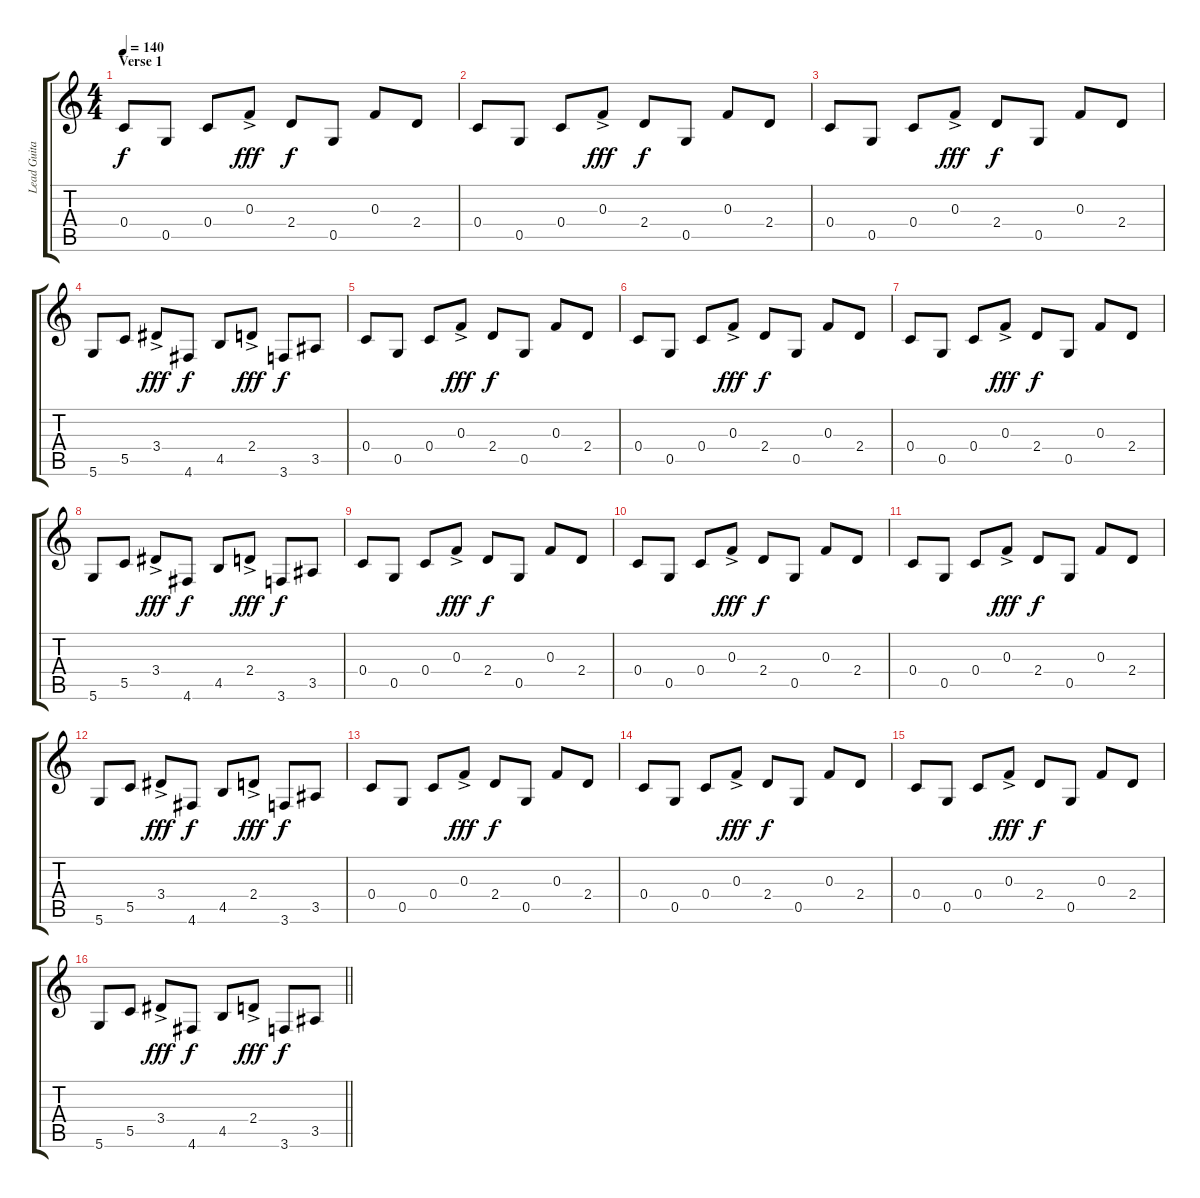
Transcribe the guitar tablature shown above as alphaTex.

\track ("Lead Guitar (Sami)" "Lead Guita") {instrument distortionguitar}
\staff {score tabs}
\tuning (D4 A3 F3 C3 G2 D2) {hide}
\ts (4 4)
\section ("" "Verse 1")
\tempo 140
\clef g2
\ks c
0.4.8{dy f} 0.5.8 0.4.8 0.3{ac}.8{dy fff} 2.4.8{dy f} 0.5.8 0.3.8 2.4.8 |
0.4.8 0.5.8 0.4.8 0.3{ac}.8{dy fff} 2.4.8{dy f} 0.5.8 0.3.8 2.4.8 |
0.4.8 0.5.8 0.4.8 0.3{ac}.8{dy fff} 2.4.8{dy f} 0.5.8 0.3.8 2.4.8 |
5.6.8 5.5.8 3.4{ac}.8{dy fff} 4.6.8{dy f} 4.5.8 2.4{ac}.8{dy fff} 3.6.8{dy f} 3.5.8 |
0.4.8 0.5.8 0.4.8 0.3{ac}.8{dy fff} 2.4.8{dy f} 0.5.8 0.3.8 2.4.8 |
0.4.8 0.5.8 0.4.8 0.3{ac}.8{dy fff} 2.4.8{dy f} 0.5.8 0.3.8 2.4.8 |
0.4.8 0.5.8 0.4.8 0.3{ac}.8{dy fff} 2.4.8{dy f} 0.5.8 0.3.8 2.4.8 |
5.6.8 5.5.8 3.4{ac}.8{dy fff} 4.6.8{dy f} 4.5.8 2.4{ac}.8{dy fff} 3.6.8{dy f} 3.5.8 |
0.4.8 0.5.8 0.4.8 0.3{ac}.8{dy fff} 2.4.8{dy f} 0.5.8 0.3.8 2.4.8 |
0.4.8 0.5.8 0.4.8 0.3{ac}.8{dy fff} 2.4.8{dy f} 0.5.8 0.3.8 2.4.8 |
0.4.8 0.5.8 0.4.8 0.3{ac}.8{dy fff} 2.4.8{dy f} 0.5.8 0.3.8 2.4.8 |
5.6.8 5.5.8 3.4{ac}.8{dy fff} 4.6.8{dy f} 4.5.8 2.4{ac}.8{dy fff} 3.6.8{dy f} 3.5.8 |
0.4.8 0.5.8 0.4.8 0.3{ac}.8{dy fff} 2.4.8{dy f} 0.5.8 0.3.8 2.4.8 |
0.4.8 0.5.8 0.4.8 0.3{ac}.8{dy fff} 2.4.8{dy f} 0.5.8 0.3.8 2.4.8 |
0.4.8 0.5.8 0.4.8 0.3{ac}.8{dy fff} 2.4.8{dy f} 0.5.8 0.3.8 2.4.8 |
\barLineRight lightlight
5.6.8 5.5.8 3.4{ac}.8{dy fff} 4.6.8{dy f} 4.5.8 2.4{ac}.8{dy fff} 3.6.8{dy f} 3.5.8
